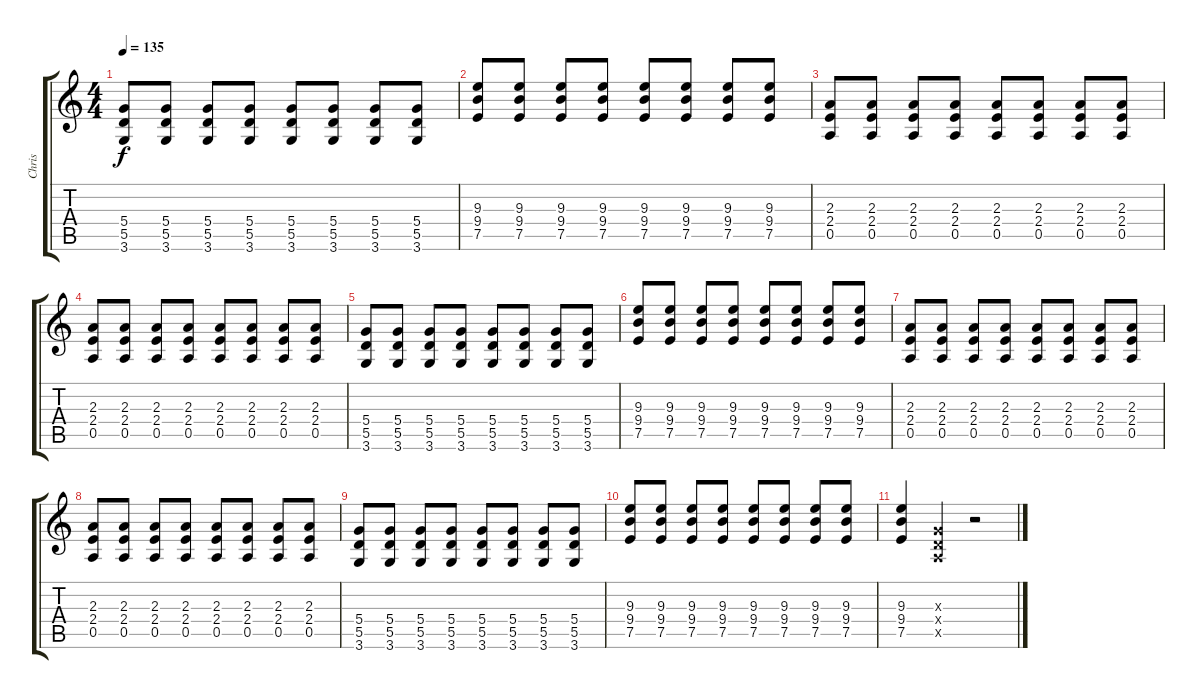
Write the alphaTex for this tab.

\track ("Chris" "Chris") {instrument distortionguitar}
\staff {score tabs}
\tuning (E4 B3 G3 D3 A2 E2) {hide}
\ts (4 4)
\tempo 135
\clef g2
\ks c
(5.4 5.5 3.6).8{dy f} (5.4 5.5 3.6).8 (5.4 5.5 3.6).8 (5.4 5.5 3.6).8 (5.4 5.5 3.6).8 (5.4 5.5 3.6).8 (5.4 5.5 3.6).8 (5.4 5.5 3.6).8 |
(9.3 9.4 7.5).8 (9.3 9.4 7.5).8 (9.3 9.4 7.5).8 (9.3 9.4 7.5).8 (9.3 9.4 7.5).8 (9.3 9.4 7.5).8 (9.3 9.4 7.5).8 (9.3 9.4 7.5).8 |
(2.3 2.4 0.5).8 (2.3 2.4 0.5).8 (2.3 2.4 0.5).8 (2.3 2.4 0.5).8 (2.3 2.4 0.5).8 (2.3 2.4 0.5).8 (2.3 2.4 0.5).8 (2.3 2.4 0.5).8 |
(2.3 2.4 0.5).8 (2.3 2.4 0.5).8 (2.3 2.4 0.5).8 (2.3 2.4 0.5).8 (2.3 2.4 0.5).8 (2.3 2.4 0.5).8 (2.3 2.4 0.5).8 (2.3 2.4 0.5).8 |
(5.4 5.5 3.6).8 (5.4 5.5 3.6).8 (5.4 5.5 3.6).8 (5.4 5.5 3.6).8 (5.4 5.5 3.6).8 (5.4 5.5 3.6).8 (5.4 5.5 3.6).8 (5.4 5.5 3.6).8 |
(9.3 9.4 7.5).8 (9.3 9.4 7.5).8 (9.3 9.4 7.5).8 (9.3 9.4 7.5).8 (9.3 9.4 7.5).8 (9.3 9.4 7.5).8 (9.3 9.4 7.5).8 (9.3 9.4 7.5).8 |
(2.3 2.4 0.5).8 (2.3 2.4 0.5).8 (2.3 2.4 0.5).8 (2.3 2.4 0.5).8 (2.3 2.4 0.5).8 (2.3 2.4 0.5).8 (2.3 2.4 0.5).8 (2.3 2.4 0.5).8 |
(2.3 2.4 0.5).8 (2.3 2.4 0.5).8 (2.3 2.4 0.5).8 (2.3 2.4 0.5).8 (2.3 2.4 0.5).8 (2.3 2.4 0.5).8 (2.3 2.4 0.5).8 (2.3 2.4 0.5).8 |
(5.4 5.5 3.6).8 (5.4 5.5 3.6).8 (5.4 5.5 3.6).8 (5.4 5.5 3.6).8 (5.4 5.5 3.6).8 (5.4 5.5 3.6).8 (5.4 5.5 3.6).8 (5.4 5.5 3.6).8 |
(9.3 9.4 7.5).8 (9.3 9.4 7.5).8 (9.3 9.4 7.5).8 (9.3 9.4 7.5).8 (9.3 9.4 7.5).8 (9.3 9.4 7.5).8 (9.3 9.4 7.5).8 (9.3 9.4 7.5).8 |
(9.3 9.4 7.5).4 (0.3{x} 0.4{x} 0.5{x}).4 r.2
